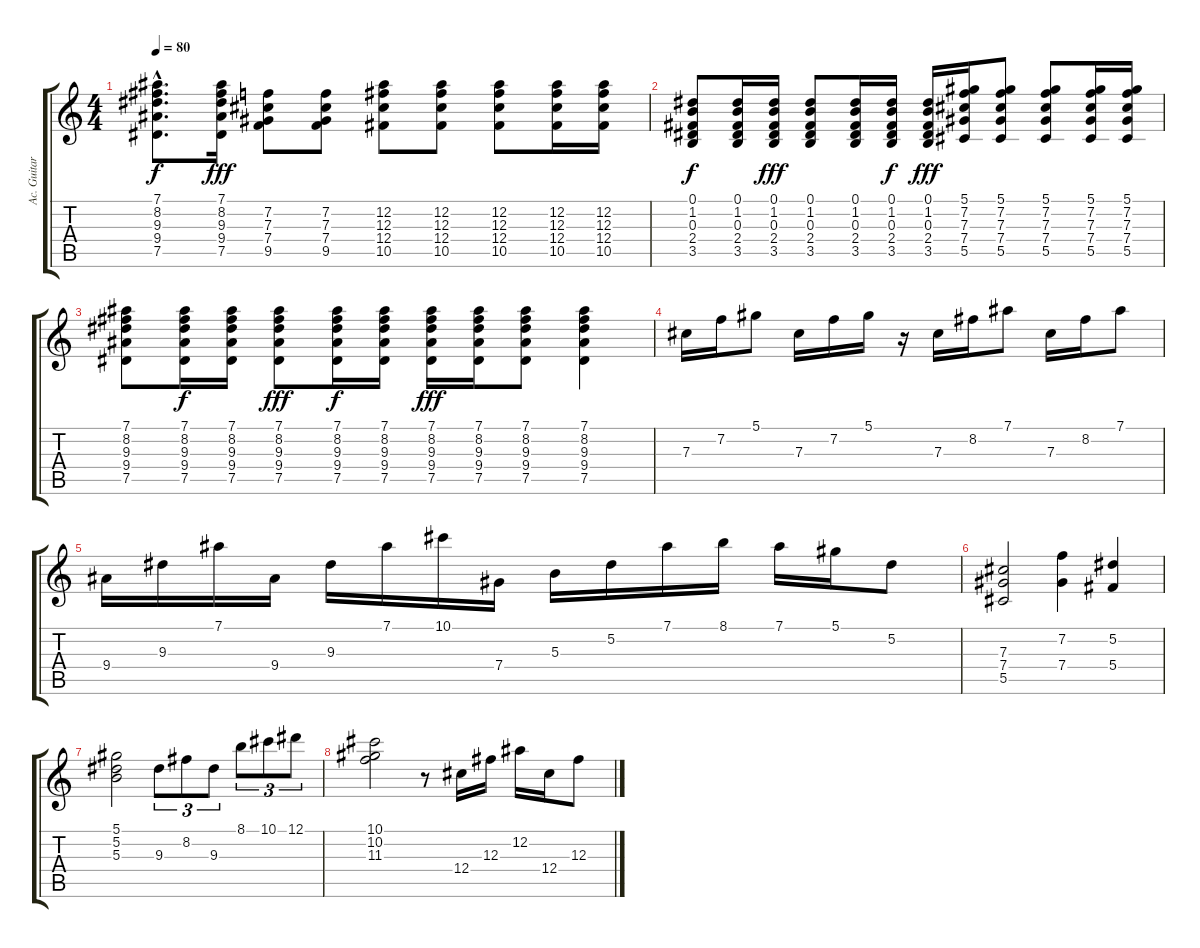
\track ("Ac. Guitar II" "Ac. Guitar") {instrument acousticguitarsteel}
\staff {score tabs}
\tuning (Eb4 Bb3 Gb3 Db3 Ab2 Eb2) {hide}
\ts (4 4)
\tempo 80
\clef g2
\ks c
(7.1{hac} 8.2{hac} 9.3{hac} 9.4{hac} 7.5{hac}).8{d dy f} (7.1 8.2 9.3 9.4 7.5).16{dy fff} (7.2 7.3 7.4 9.5).8 (7.2 7.3 7.4 9.5).8 (12.2 12.3 12.4 10.5).8 (12.2 12.3 12.4 10.5).8 (12.2 12.3 12.4 10.5).8 (12.2 12.3 12.4 10.5).16 (12.2 12.3 12.4 10.5).16 |
(0.1 1.2 0.3 2.4 3.5).8{dy f} (0.1 1.2 0.3 2.4 3.5).16 (0.1 1.2 0.3 2.4 3.5).16{dy fff} (0.1 1.2 0.3 2.4 3.5).8 (0.1 1.2 0.3 2.4 3.5).16 (0.1 1.2 0.3 2.4 3.5).16{dy f} (0.1 1.2 0.3 2.4 3.5).16{dy fff} (5.1 7.2 7.3 7.4 5.5).16 (5.1 7.2 7.3 7.4 5.5).8 (5.1 7.2 7.3 7.4 5.5).8 (5.1 7.2 7.3 7.4 5.5).16 (5.1 7.2 7.3 7.4 5.5).16 |
(7.1 8.2 9.3 9.4 7.5).8 (7.1 8.2 9.3 9.4 7.5).16{dy f} (7.1 8.2 9.3 9.4 7.5).16 (7.1 8.2 9.3 9.4 7.5).8{dy fff} (7.1 8.2 9.3 9.4 7.5).16{dy f} (7.1 8.2 9.3 9.4 7.5).16 (7.1 8.2 9.3 9.4 7.5).16{dy fff} (7.1 8.2 9.3 9.4 7.5).16 (7.1 8.2 9.3 9.4 7.5).8 (7.1 8.2 9.3 9.4 7.5).4 |
7.3.16 7.2.16 5.1.8 7.3.16 7.2.16 5.1.16 r.16 7.3.16 8.2.16 7.1.8 7.3.16 8.2.16 7.1.8 |
9.4.16 9.3.16 7.1.16 9.4.16 9.3.16 7.1.16 10.1.16 7.4.16 5.3.16 5.2.16 7.1.16 8.1.16 7.1.16 5.1.16 5.2.8 |
(7.3 7.4 5.5).2 (7.2 7.4).4 (5.2 5.4).4 |
(5.1 5.2 5.3).2 9.3.8{tu (3 2)} 8.2.8{tu (3 2)} 9.3.8{tu (3 2)} 8.1.8{tu (3 2)} 10.1.8{tu (3 2)} 12.1.8{tu (3 2)} |
(10.1 10.2 11.3).2 r.8 12.4.16 12.3.16 12.2.16 12.4.16 12.3.8
